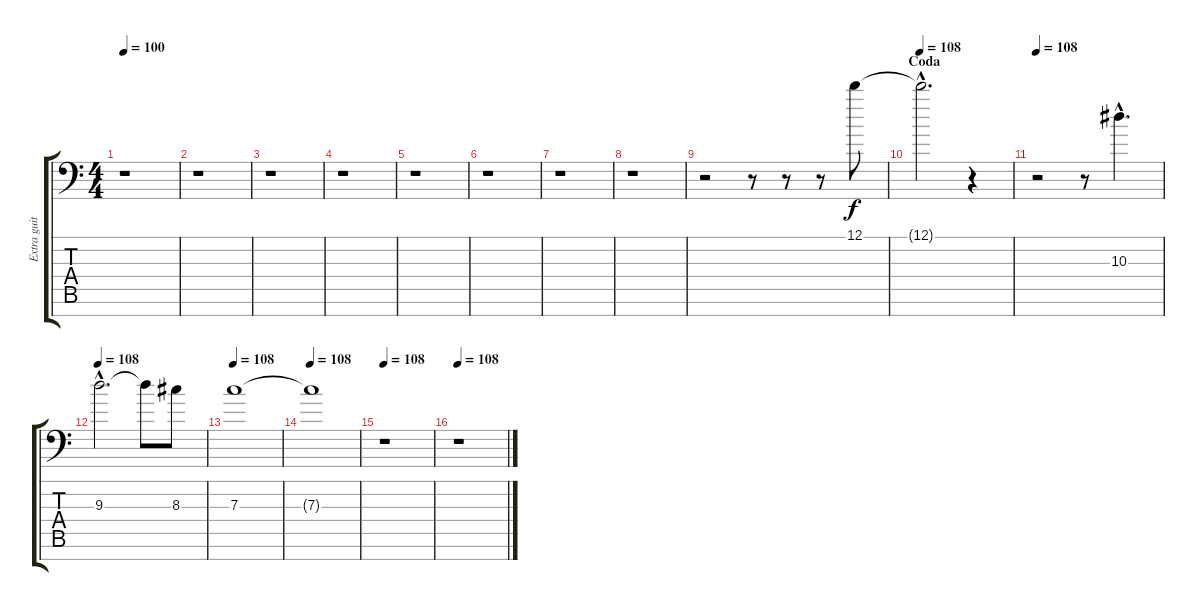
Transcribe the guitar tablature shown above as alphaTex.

\track ("Extra guitar" "Extra guit") {instrument electricguitarclean}
\staff {score tabs}
\tuning (D4 A3 F3 C3 G2 D2 A1) {hide}
\ts (4 4)
\tempo 100
\clef f4
\ks c
r.1{dy mp} |
r.1 |
r.1 |
r.1 |
r.1 |
r.1 |
r.1 |
r.1 |
r.2 r.8 r.8 r.8 12.1.8{dy f} |
\section ("" "Coda")
\tempo 108
12.1{hac t}.2{d} r.4 |
\tempo 108
r.2 r.8 10.3{hac}.4{d} |
\tempo 108
9.3{hac}.2{d} 9.3{t}.8 8.3.8 |
\tempo 108
7.3.1 |
\tempo 108
7.3{t}.1 |
\tempo 108
r.1 |
\tempo 108
r.1
